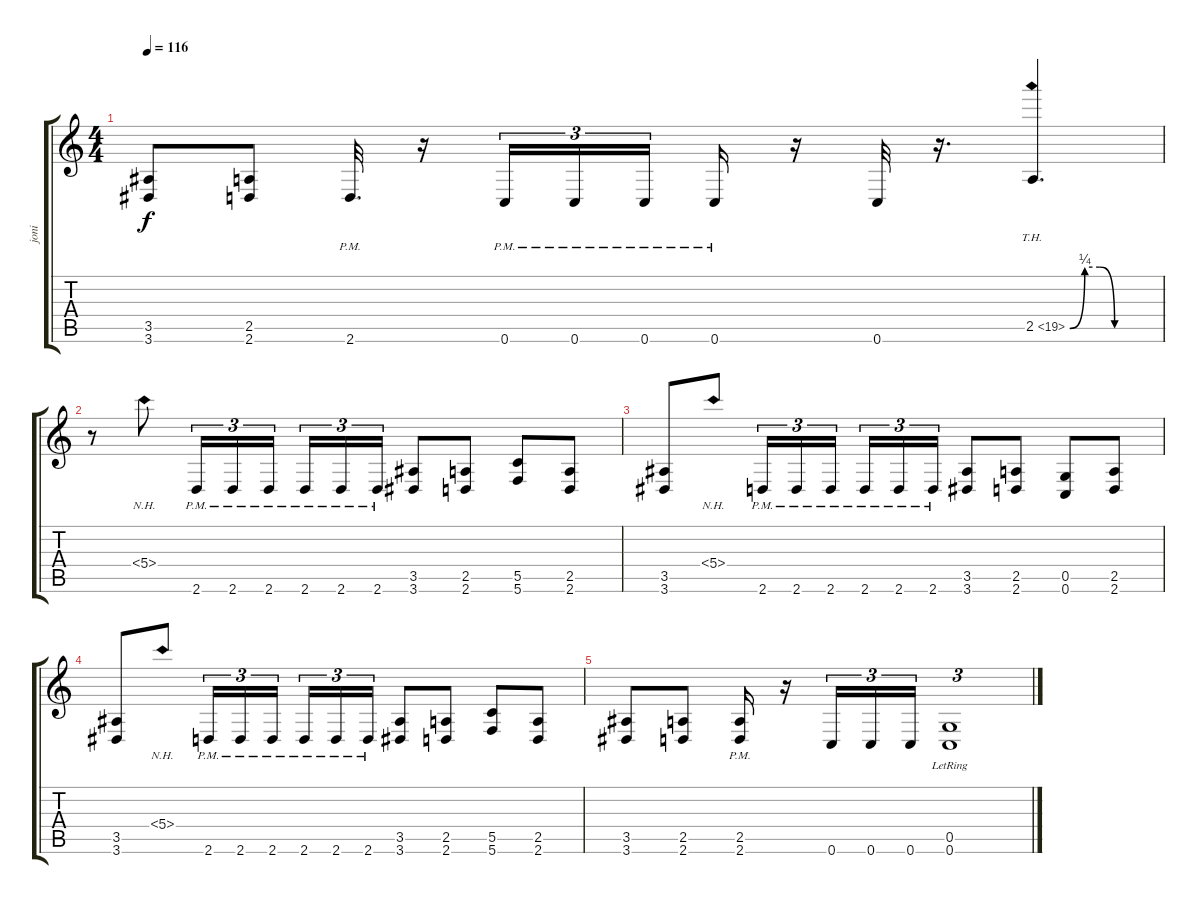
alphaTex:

\track ("joni" "joni") {instrument distortionguitar}
\staff {score tabs}
\tuning (D4 A3 F3 C3 G2 C2) {hide}
\ts (4 4)
\tempo 116
\clef g2
\ks c
(3.5 3.6).8{dy f} (2.5 2.6).8 2.6{pm}.32{d} r.16 0.6{pm}.16{tu (3 2)} 0.6{pm}.16{tu (3 2)} 0.6{pm}.16{tu (3 2) beam splitsecondary} 0.6{pm}.16 r.16 0.6.32 r.16{d} 2.5{be (custom 0 0 10 1 20 1 30 0 60 0) th 17}.4{d} |
r.8 5.4{nh}.8 2.6{pm}.16{tu (3 2)} 2.6{pm}.16{tu (3 2)} 2.6{pm}.16{tu (3 2) beam splitsecondary} 2.6{pm}.16{tu (3 2)} 2.6{pm}.16{tu (3 2)} 2.6{pm}.16{tu (3 2)} (3.5 3.6).8 (2.5 2.6).8 (5.5 5.6).8 (2.5 2.6).8 |
(3.5 3.6).8 5.4{nh}.8 2.6{pm}.16{tu (3 2)} 2.6{pm}.16{tu (3 2)} 2.6{pm}.16{tu (3 2) beam splitsecondary} 2.6{pm}.16{tu (3 2)} 2.6{pm}.16{tu (3 2)} 2.6{pm}.16{tu (3 2)} (3.5 3.6).8 (2.5 2.6).8 (0.5 0.6).8 (2.5 2.6).8 |
(3.5 3.6).8 5.4{nh}.8 2.6{pm}.16{tu (3 2)} 2.6{pm}.16{tu (3 2)} 2.6{pm}.16{tu (3 2) beam splitsecondary} 2.6{pm}.16{tu (3 2)} 2.6{pm}.16{tu (3 2)} 2.6{pm}.16{tu (3 2)} (3.5 3.6).8 (2.5 2.6).8 (5.5 5.6).8 (2.5 2.6).8 |
(3.5 3.6).8 (2.5 2.6).8 (2.5{pm} 2.6{pm}).16 r.16 0.6.16{tu (3 2)} 0.6.16{tu (3 2)} 0.6.16{tu (3 2)} (0.5{lr} 0.6).1{tu (3 2)}
